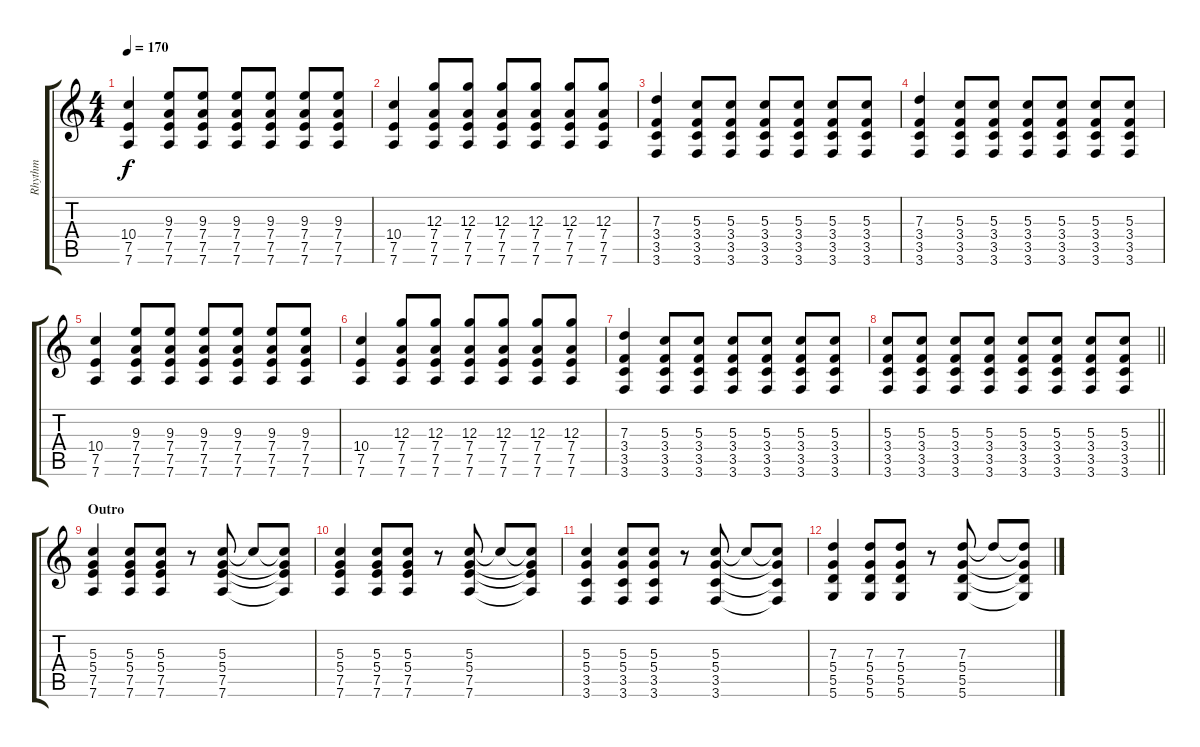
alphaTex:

\track ("Rhythm" "Rhythm") {instrument distortionguitar}
\staff {score tabs}
\tuning (E4 B3 G3 D3 A2 D2) {hide}
\ts (4 4)
\tempo 170
\clef g2
\ks c
(10.4 7.5 7.6).4{dy f} (9.3 7.4 7.5 7.6).8 (9.3 7.4 7.5 7.6).8 (9.3 7.4 7.5 7.6).8 (9.3 7.4 7.5 7.6).8 (9.3 7.4 7.5 7.6).8 (9.3 7.4 7.5 7.6).8 |
(10.4 7.5 7.6).4 (12.3 7.4 7.5 7.6).8 (12.3 7.4 7.5 7.6).8 (12.3 7.4 7.5 7.6).8 (12.3 7.4 7.5 7.6).8 (12.3 7.4 7.5 7.6).8 (12.3 7.4 7.5 7.6).8 |
(7.3 3.4 3.5 3.6).4 (5.3 3.4 3.5 3.6).8 (5.3 3.4 3.5 3.6).8 (5.3 3.4 3.5 3.6).8 (5.3 3.4 3.5 3.6).8 (5.3 3.4 3.5 3.6).8 (5.3 3.4 3.5 3.6).8 |
(7.3 3.4 3.5 3.6).4 (5.3 3.4 3.5 3.6).8 (5.3 3.4 3.5 3.6).8 (5.3 3.4 3.5 3.6).8 (5.3 3.4 3.5 3.6).8 (5.3 3.4 3.5 3.6).8 (5.3 3.4 3.5 3.6).8 |
(10.4 7.5 7.6).4 (9.3 7.4 7.5 7.6).8 (9.3 7.4 7.5 7.6).8 (9.3 7.4 7.5 7.6).8 (9.3 7.4 7.5 7.6).8 (9.3 7.4 7.5 7.6).8 (9.3 7.4 7.5 7.6).8 |
(10.4 7.5 7.6).4 (12.3 7.4 7.5 7.6).8 (12.3 7.4 7.5 7.6).8 (12.3 7.4 7.5 7.6).8 (12.3 7.4 7.5 7.6).8 (12.3 7.4 7.5 7.6).8 (12.3 7.4 7.5 7.6).8 |
(7.3 3.4 3.5 3.6).4 (5.3 3.4 3.5 3.6).8 (5.3 3.4 3.5 3.6).8 (5.3 3.4 3.5 3.6).8 (5.3 3.4 3.5 3.6).8 (5.3 3.4 3.5 3.6).8 (5.3 3.4 3.5 3.6).8 |
\barLineRight lightlight
(5.3 3.4 3.5 3.6).8 (5.3 3.4 3.5 3.6).8 (5.3 3.4 3.5 3.6).8 (5.3 3.4 3.5 3.6).8 (5.3 3.4 3.5 3.6).8 (5.3 3.4 3.5 3.6).8 (5.3 3.4 3.5 3.6).8 (5.3 3.4 3.5 3.6).8 |
\section ("" "Outro")
(5.3 5.4 7.5 7.6).4{volume 0} (5.3 5.4 7.5 7.6).8 (5.3 5.4 7.5 7.6).8 r.8 (5.3 5.4 7.5 7.6).8 5.3{t}.8 (5.3{t} 5.4{t} 7.5{t} 7.6{t}).8 |
(5.3 5.4 7.5 7.6).4 (5.3 5.4 7.5 7.6).8 (5.3 5.4 7.5 7.6).8 r.8 (5.3 5.4 7.5 7.6).8 5.3{t}.8 (5.3{t} 5.4{t} 7.5{t} 7.6{t}).8 |
(5.3 5.4 3.5 3.6).4 (5.3 5.4 3.5 3.6).8 (5.3 5.4 3.5 3.6).8 r.8 (5.3 5.4 3.5 3.6).8 5.3{t}.8 (5.3{t} 5.4{t} 3.5{t} 3.6{t}).8 |
(7.3 5.4 5.5 5.6).4 (7.3 5.4 5.5 5.6).8 (7.3 5.4 5.5 5.6).8 r.8 (7.3 5.4 5.5 5.6).8 7.3{t}.8 (7.3{t} 5.4{t} 5.5{t} 5.6{t}).8
